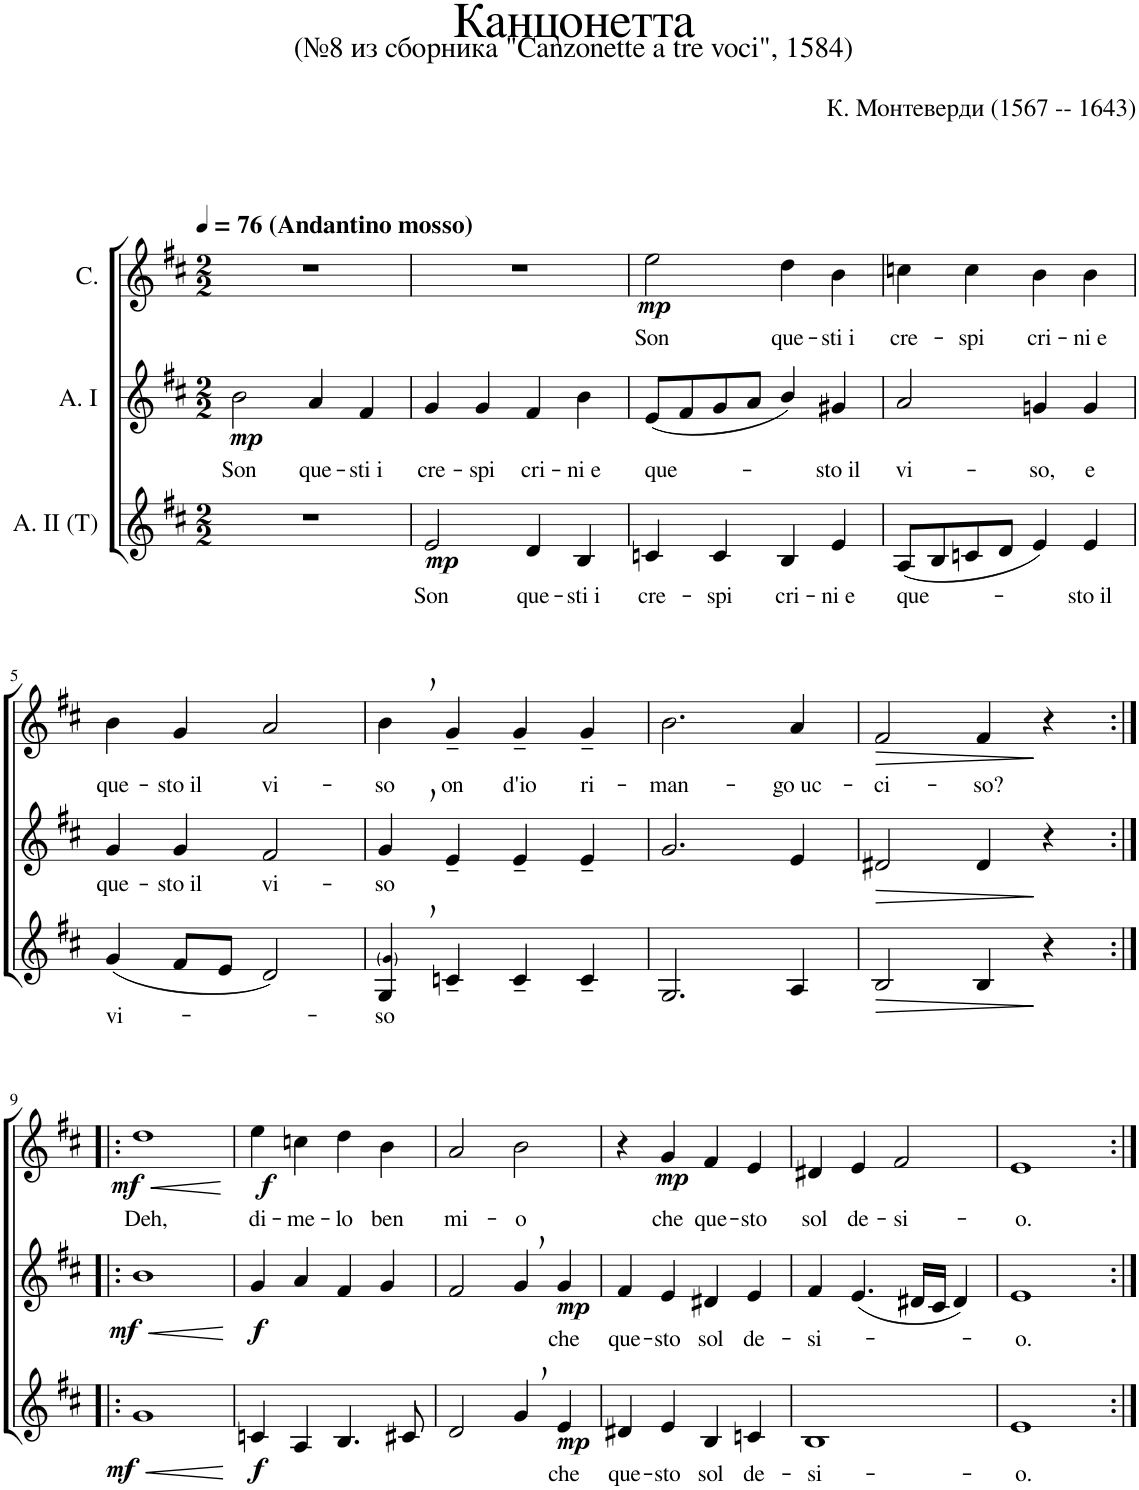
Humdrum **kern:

**kern	**text	**dynam	**kern	**text	**dynam	**kern	**text	**dynam
*part3	*part3	*part3	*part2	*part2	*part2	*part1	*part1	*part1
*staff3	*staff3	*staff3	*staff2	*staff2	*staff2	*staff1	*staff1	*staff1
*I"А. II (Т)	*	*	*I"А. I	*	*	*I"С.	*	*
*clefG2	*	*	*clefG2	*	*	*clefG2	*	*
*k[f#c#]	*	*	*k[f#c#]	*	*	*k[f#c#]	*	*
*M2/2	*	*	*M2/2	*	*	*M2/2	*	*
*MM76	*	*	*MM76	*	*	*MM76	*	*
=1	=1	=1	=1	=1	=1	=1	=1	=1
!	!	!	!	!	!	!LO:TX:a:B:t=(Andantino mosso)	!	!
!	!	!	!	!LO:LY:b	!LO:DY:b	!	!	!
1r	.	.	2b\	Son	mp	1r	.	.
!	!	!	!	!LO:LY:b	!	!	!	!
.	.	.	4a/	que-	.	.	.	.
!	!	!	!	!LO:LY:b	!	!	!	!
.	.	.	4f#/	-sti i	.	.	.	.
=2	=2	=2	=2	=2	=2	=2	=2	=2
!	!LO:LY:b	!LO:DY:b	!	!LO:LY:b	!	!	!	!
2e/	Son	mp	4g/	cre-	.	1r	.	.
!	!	!	!	!LO:LY:b	!	!	!	!
.	.	.	4g/	-spi	.	.	.	.
!	!LO:LY:b	!	!	!LO:LY:b	!	!	!	!
4d/	que-	.	4f#/	cri-	.	.	.	.
!	!LO:LY:b	!	!	!LO:LY:b	!	!	!	!
4B/	-sti i	.	4b\	-ni e	.	.	.	.
=3	=3	=3	=3	=3	=3	=3	=3	=3
!	!LO:LY:b	!	!	!LO:LY:b	!	!	!LO:LY:b	!LO:DY:b
4cn/	cre-	.	(8e/L	que-	.	2ee\	Son	mp
.	.	.	8f#/	.	.	.	.	.
!	!LO:LY:b	!	!	!	!	!	!	!
4c/	-spi	.	8g/	.	.	.	.	.
.	.	.	8a/J	.	.	.	.	.
!	!LO:LY:b	!	!	!	!	!	!LO:LY:b	!
4B/	cri-	.	4b/)	.	.	4dd\	que-	.
!	!LO:LY:b	!	!	!LO:LY:b	!	!	!LO:LY:b	!
4e/	-ni e	.	4g#X/	-sto il	.	4b\	-sti i	.
=4	=4	=4	=4	=4	=4	=4	=4	=4
!	!LO:LY:b	!	!	!LO:LY:b	!	!	!LO:LY:b	!
(8A/L	que-	.	2a/	vi-	.	4ccn\	cre-	.
8B/	.	.	.	.	.	.	.	.
!	!	!	!	!	!	!	!LO:LY:b	!
8cn/	.	.	.	.	.	4cc\	-spi	.
8d/J	.	.	.	.	.	.	.	.
!	!	!	!	!LO:LY:b	!	!	!LO:LY:b	!
4e/)	.	.	4gn/	-so,	.	4b\	cri-	.
!	!LO:LY:b	!	!	!LO:LY:b	!	!	!LO:LY:b	!
4e/	-sto il	.	4g/	e	.	4b\	-ni e	.
!!LO:LB:g=z
=5	=5	=5	=5	=5	=5	=5	=5	=5
!	!LO:LY:b	!	!	!LO:LY:b	!	!	!LO:LY:b	!
(4g/	vi-	.	4g/	que-	.	4b\	que-	.
!	!	!	!	!LO:LY:b	!	!	!LO:LY:b	!
8f#/L	.	.	4g/	-sto il	.	4g/	-sto il	.
8e/J	.	.	.	.	.	.	.	.
!	!	!	!	!LO:LY:b	!	!	!LO:LY:b	!
2d/)	.	.	2f#/	vi-	.	2a/	vi-	.
=6	=6	=6	=6	=6	=6	=6	=6	=6
!	!LO:LY:b	!	!	!LO:LY:b	!	!	!LO:LY:b	!
4G/, 4g/,	-so	.	4g,/	-so	.	4b,\	-so	.
!	!	!	!	!	!	!	!LO:LY:b	!
4cn~/	.	.	4e~/	.	.	4g~/	on	.
!	!	!	!	!	!	!	!LO:LY:b	!
4c~/	.	.	4e~/	.	.	4g~/	d'io	.
!	!	!	!	!	!	!	!LO:LY:b	!
4c~/	.	.	4e~/	.	.	4g~/	ri-	.
=7	=7	=7	=7	=7	=7	=7	=7	=7
!	!	!	!	!	!	!	!LO:LY:b	!
2.G/	.	.	2.g/	.	.	2.b\	-man-	.
!	!	!	!	!	!	!	!LO:LY:b	!
4A/	.	.	4e/	.	.	4a/	-go uc-	.
=8	=8	=8	=8	=8	=8	=8	=8	=8
!	!	!LO:HP:b	!	!	!LO:HP:b	!	!LO:LY:b	!LO:HP:b
2B/	.	>	2d#X/	.	>	2f#/	-ci-	>
!	!	!	!	!	!	!	!LO:LY:b	!
4B/	.	.	4d#/	.	.	4f#/	-so?	.
4r	.	]	4r	.	]	4r	.	]
!!LO:LB:g=z
=9:|!|:	=9:|!|:	=9:|!|:	=9:|!|:	=9:|!|:	=9:|!|:	=9:|!|:	=9:|!|:	=9:|!|:
!	!	!LO:HP:b	!	!	!LO:HP:b	!	!LO:LY:b	!LO:HP:b
!	!	!LO:DY:n=1:b	!	!	!LO:DY:n=1:b	!	!	!LO:DY:n=1:b
1g	.	< mf	1b	.	< mf	1dd	Deh,	< mf
.	.	[	.	.	[	.	.	[
=10	=10	=10	=10	=10	=10	=10	=10	=10
!	!	!LO:DY:b	!	!	!LO:DY:b	!	!LO:LY:b	!LO:DY:b
4cn/	.	f	4g/	.	f	4ee\	di-	f
!	!	!	!	!	!	!	!LO:LY:b	!
4A/	.	.	4a/	.	.	4ccn\	-me-	.
!	!	!	!	!	!	!	!LO:LY:b	!
4.B/	.	.	4f#/	.	.	4dd\	-lo	.
!	!	!	!	!	!	!	!LO:LY:b	!
.	.	.	4g/	.	.	4b\	ben	.
8c#X/	.	.	.	.	.	.	.	.
=11	=11	=11	=11	=11	=11	=11	=11	=11
!	!	!	!	!	!	!	!LO:LY:b	!
2d/	.	.	2f#/	.	.	2a/	mi-	.
!	!	!	!	!	!	!	!LO:LY:b	!
4g,/	.	.	4g,/	.	.	2b\	-o	.
!	!LO:LY:b	!LO:DY:b	!	!LO:LY:b	!LO:DY:b	!	!	!
4e/	che	mp	4g/	che	mp	.	.	.
=12	=12	=12	=12	=12	=12	=12	=12	=12
!	!LO:LY:b	!	!	!LO:LY:b	!	!	!	!
4d#X/	que-	.	4f#/	que-	.	4r	.	.
!	!LO:LY:b	!	!	!LO:LY:b	!	!	!LO:LY:b	!LO:DY:b
4e/	-sto	.	4e/	-sto	.	4g/	che	mp
!	!LO:LY:b	!	!	!LO:LY:b	!	!	!LO:LY:b	!
4B/	sol	.	4d#X/	sol	.	4f#/	que-	.
!	!LO:LY:b	!	!	!LO:LY:b	!	!	!LO:LY:b	!
4cn/	de-	.	4e/	de-	.	4e/	-sto	.
=13	=13	=13	=13	=13	=13	=13	=13	=13
!	!LO:LY:b	!	!	!LO:LY:b	!	!	!LO:LY:b	!
1B	-si-	.	4f#/	-si-	.	4d#X/	sol	.
!	!	!	!	!	!	!	!LO:LY:b	!
.	.	.	(4.e/	.	.	4e/	de-	.
!	!	!	!	!	!	!	!LO:LY:b	!
.	.	.	.	.	.	2f#/	-si-	.
.	.	.	16d#X/LL	.	.	.	.	.
.	.	.	16c#/JJ	.	.	.	.	.
.	.	.	4d#/)	.	.	.	.	.
=14	=14	=14	=14	=14	=14	=14	=14	=14
!	!LO:LY:b	!	!	!LO:LY:b	!	!	!LO:LY:b	!
1e	-o.	.	1e	-o.	.	1e	-o.	.
=:|!	=:|!	=:|!	=:|!	=:|!	=:|!	=:|!	=:|!	=:|!
*-	*-	*-	*-	*-	*-	*-	*-	*-
